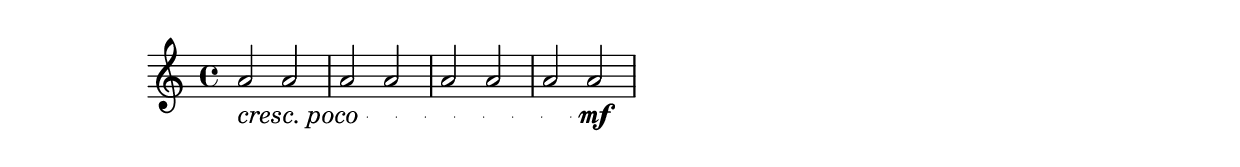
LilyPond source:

%% Do not edit this file; it is auto-generated from input/new
%% This file is in the public domain.
\version "2.11.62"
\header {
  texidoces = "
Se puede modificar el texto empleado para los crescendos y
decrescendos modificando las propiedades de contexto
@code{crescendoText} y @code{decrescendoText}.  El estiloo de la
línea de extensión se puede cambiar modificando la propiedad
@code{'style} de @code{DynamicTextSpanner}.  El valor
predeterminado es @code{'hairpin} (regulador), y entre otros
valores posibles se encuentran @code{'line} (línea),
@code{'dashed-line} (línea intermitente) y @code{'dotted-line}
(línea de puntos):

"
  doctitlees = "Cambiar el texto y los estilos de objeto de extensión para las indicaciones dinámicas textuales"
  
%% Translation of GIT committish :<6ce7f350682dfa99af97929be1dec6b9f1cbc01a>
texidocde = "
Der Text, der für Crescendo und Decrescendo gestzt wird, kann geändert
werden, indem man die Eigenschaften @code{crescendoText} und
@code{decrescendoText} verändert.  Der Stil des Streckers kann auch
geändert werden, indem die @code{'style}-Eigenschaft des
@code{DynamicTextSpanner} beeinflusst wird.  Der Standardwert ist
@code{'hairpin}, ander Möglichkeiten sind @code{'line}, @code{'dashed-line}
und @code{'dotted-line}:
"
  doctitlede = "Text und Strecker-Stile für Dynamik-Texte ändern"

  lsrtags = "rhythms,tweaks-and-overrides"
  texidoc = "
The text used for crescendos and decrescendos can be changed by
modifying the context properties @code{crescendoText} and
@code{decrescendoText}.  The style of the spanner line can be
changed by modifying the @code{'style} property of
@code{DynamicTextSpanner}.  The default value is @code{'hairpin},
and other possible values include @code{'line}, @code{'dashed-line}
and @code{'dotted-line}:
"
  doctitle = "Changing text and spanner styles for text dynamics"
} % begin verbatim


\relative c'' {
  \set crescendoText = \markup { \italic { cresc. poco } }
  \set crescendoSpanner = #'text
  \override DynamicTextSpanner #'style = #'dotted-line
  a2\< a
  a2 a
  a2 a
  a2 a\mf
}
